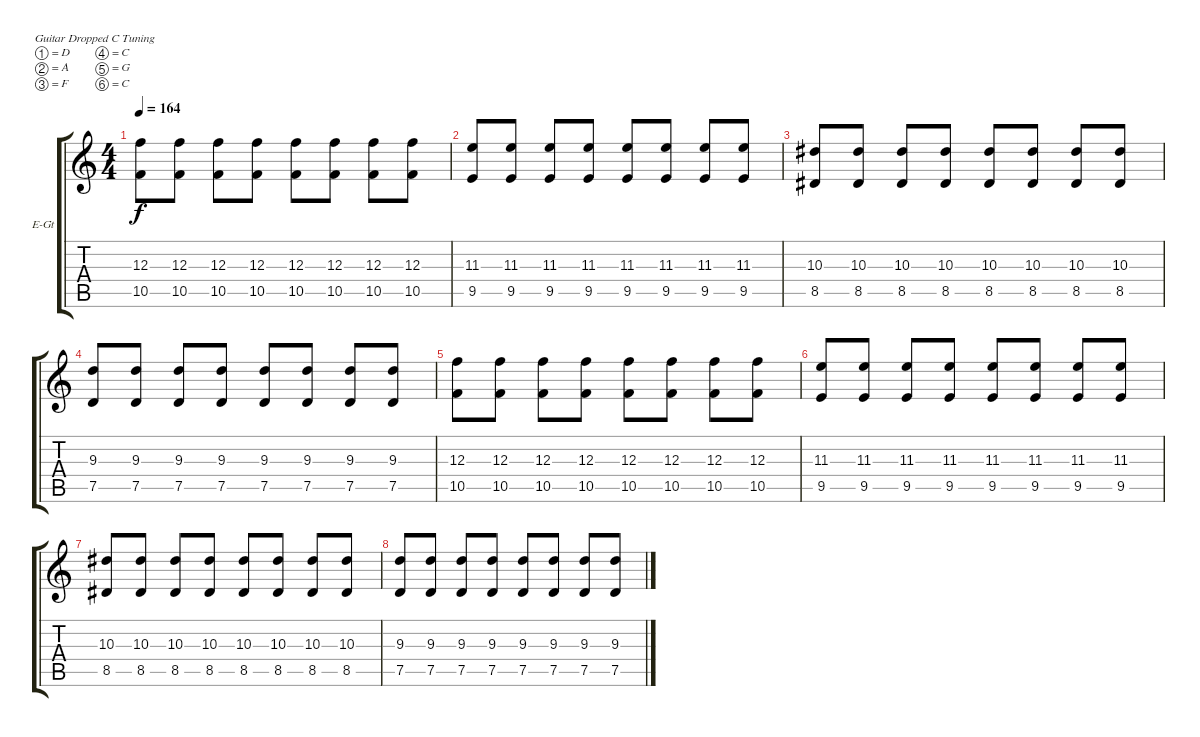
\defaultSystemsLayout 4
\bracketExtendMode groupsimilarinstruments
\firstSystemTrackNameOrientation horizontal
\otherSystemsTrackNameOrientation horizontal
\track ("Guitar 1" "E-Gt") {instrument electricguitarclean}
\staff {score tabs}
\tuning (D4 A3 F3 C3 G2 C2)
\ts (4 4)
\tempo 164
\clef g2
\ks c
(10.5 12.3).8{dy f} (10.5 12.3).8 (10.5 12.3).8 (10.5 12.3).8 (10.5 12.3).8 (10.5 12.3).8 (10.5 12.3).8 (10.5 12.3).8 |
(9.5 11.3).8 (9.5 11.3).8 (9.5 11.3).8 (9.5 11.3).8 (9.5 11.3).8 (9.5 11.3).8 (9.5 11.3).8 (9.5 11.3).8 |
(8.5 10.3).8 (8.5 10.3).8 (8.5 10.3).8 (8.5 10.3).8 (8.5 10.3).8 (8.5 10.3).8 (8.5 10.3).8 (8.5 10.3).8 |
(7.5 9.3).8 (7.5 9.3).8 (7.5 9.3).8 (7.5 9.3).8 (7.5 9.3).8 (7.5 9.3).8 (7.5 9.3).8 (7.5 9.3).8 |
(10.5 12.3).8 (10.5 12.3).8 (10.5 12.3).8 (10.5 12.3).8 (10.5 12.3).8 (10.5 12.3).8 (10.5 12.3).8 (10.5 12.3).8 |
(9.5 11.3).8 (9.5 11.3).8 (9.5 11.3).8 (9.5 11.3).8 (9.5 11.3).8 (9.5 11.3).8 (9.5 11.3).8 (9.5 11.3).8 |
(8.5 10.3).8 (8.5 10.3).8 (8.5 10.3).8 (8.5 10.3).8 (8.5 10.3).8 (8.5 10.3).8 (8.5 10.3).8 (8.5 10.3).8 |
(7.5 9.3).8 (7.5 9.3).8 (7.5 9.3).8 (7.5 9.3).8 (7.5 9.3).8 (7.5 9.3).8 (7.5 9.3).8 (7.5 9.3).8
